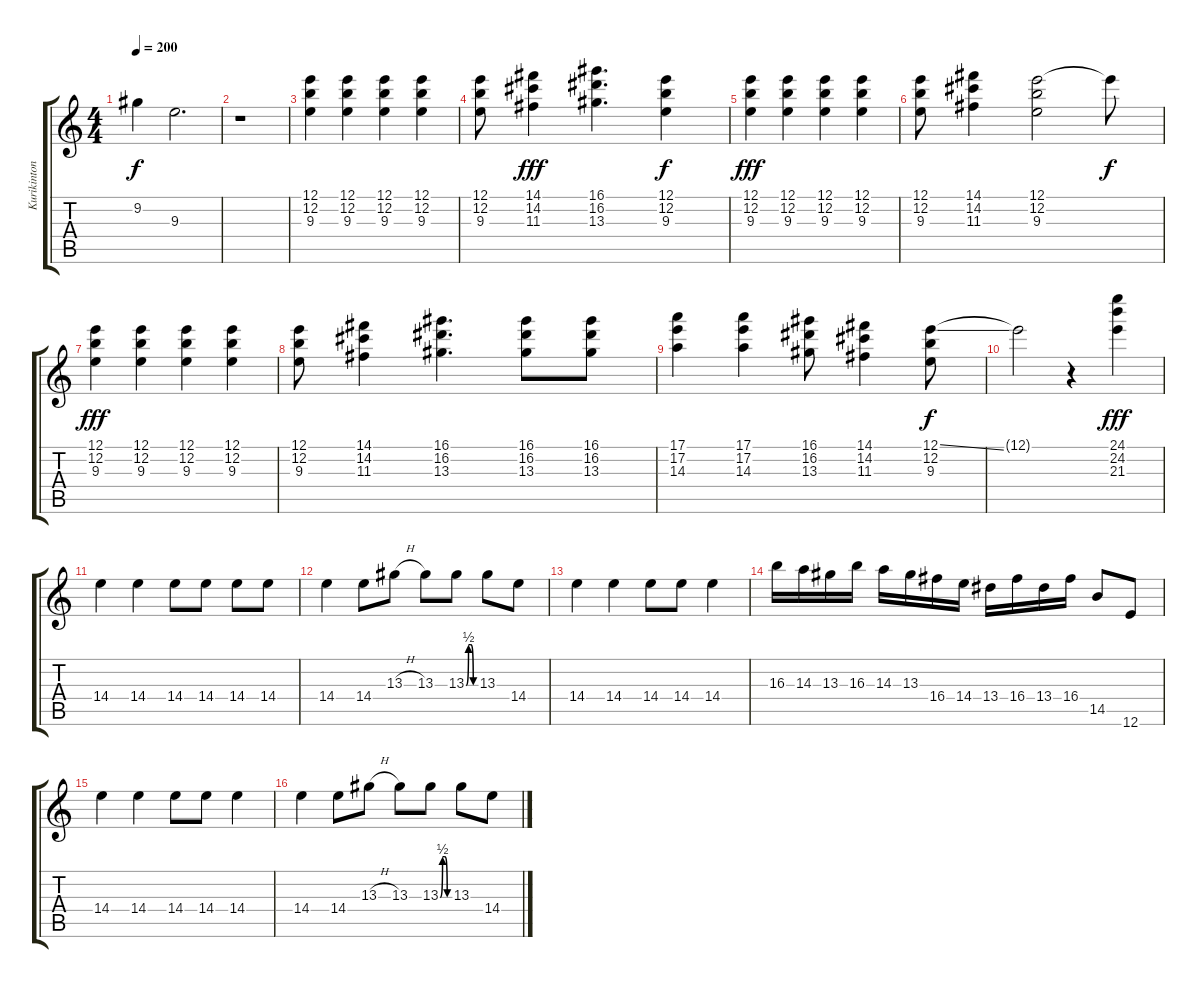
\track ("Kurikinton Fox" "Kurikinton") {instrument distortionguitar}
\staff {score tabs}
\tuning (E4 B3 G3 D3 A2 E2) {hide}
\ts (4 4)
\tempo 200
\clef g2
\ks c
9.2.4{dy f} 9.3.2{d} |
r.1 |
(12.1 12.2 9.3).4 (12.1 12.2 9.3).4 (12.1 12.2 9.3).4 (12.1 12.2 9.3).4 |
(12.1 12.2 9.3).8 (14.1 14.2 11.3).4{dy fff} (16.1 16.2 13.3).4{d} (12.1 12.2 9.3).4{dy f} |
(12.1 12.2 9.3).4{dy fff} (12.1 12.2 9.3).4 (12.1 12.2 9.3).4 (12.1 12.2 9.3).4 |
(12.1 12.2 9.3).8 (14.1 14.2 11.3).4 (12.1 12.2 9.3).2 12.1{t}.8{dy f} |
(12.1 12.2 9.3).4{dy fff} (12.1 12.2 9.3).4 (12.1 12.2 9.3).4 (12.1 12.2 9.3).4 |
(12.1 12.2 9.3).8 (14.1 14.2 11.3).4 (16.1 16.2 13.3).4{d} (16.1 16.2 13.3).8 (16.1 16.2 13.3).8 |
(17.1 17.2 14.3).4 (17.1 17.2 14.3).4 (16.1 16.2 13.3).8 (14.1 14.2 11.3).4 (12.1{ss} 12.2 9.3).8{dy f} |
12.1{t}.2 r.4 (24.1 24.2 21.3).4{dy fff} |
14.4.4 14.4.4 14.4.8 14.4.8 14.4.8 14.4.8 |
14.4.4 14.4.8 13.3{h}.8 13.3.8 13.3{be (custom 0 0 15 2 30 2 45 0 60 0)}.8 13.3.8 14.4.8 |
14.4.4 14.4.4 14.4.8 14.4.8 14.4.4 |
16.3.16 14.3.16 13.3.16 16.3.16 14.3.16 13.3.16 16.4.16 14.4.16 13.4.16 16.4.16 13.4.16 16.4.16 14.5.8 12.6.8 |
14.4.4 14.4.4 14.4.8 14.4.8 14.4.4 |
14.4.4 14.4.8 13.3{h}.8 13.3.8 13.3{be (custom 0 0 15 2 30 2 45 0 60 0)}.8 13.3.8 14.4.8
